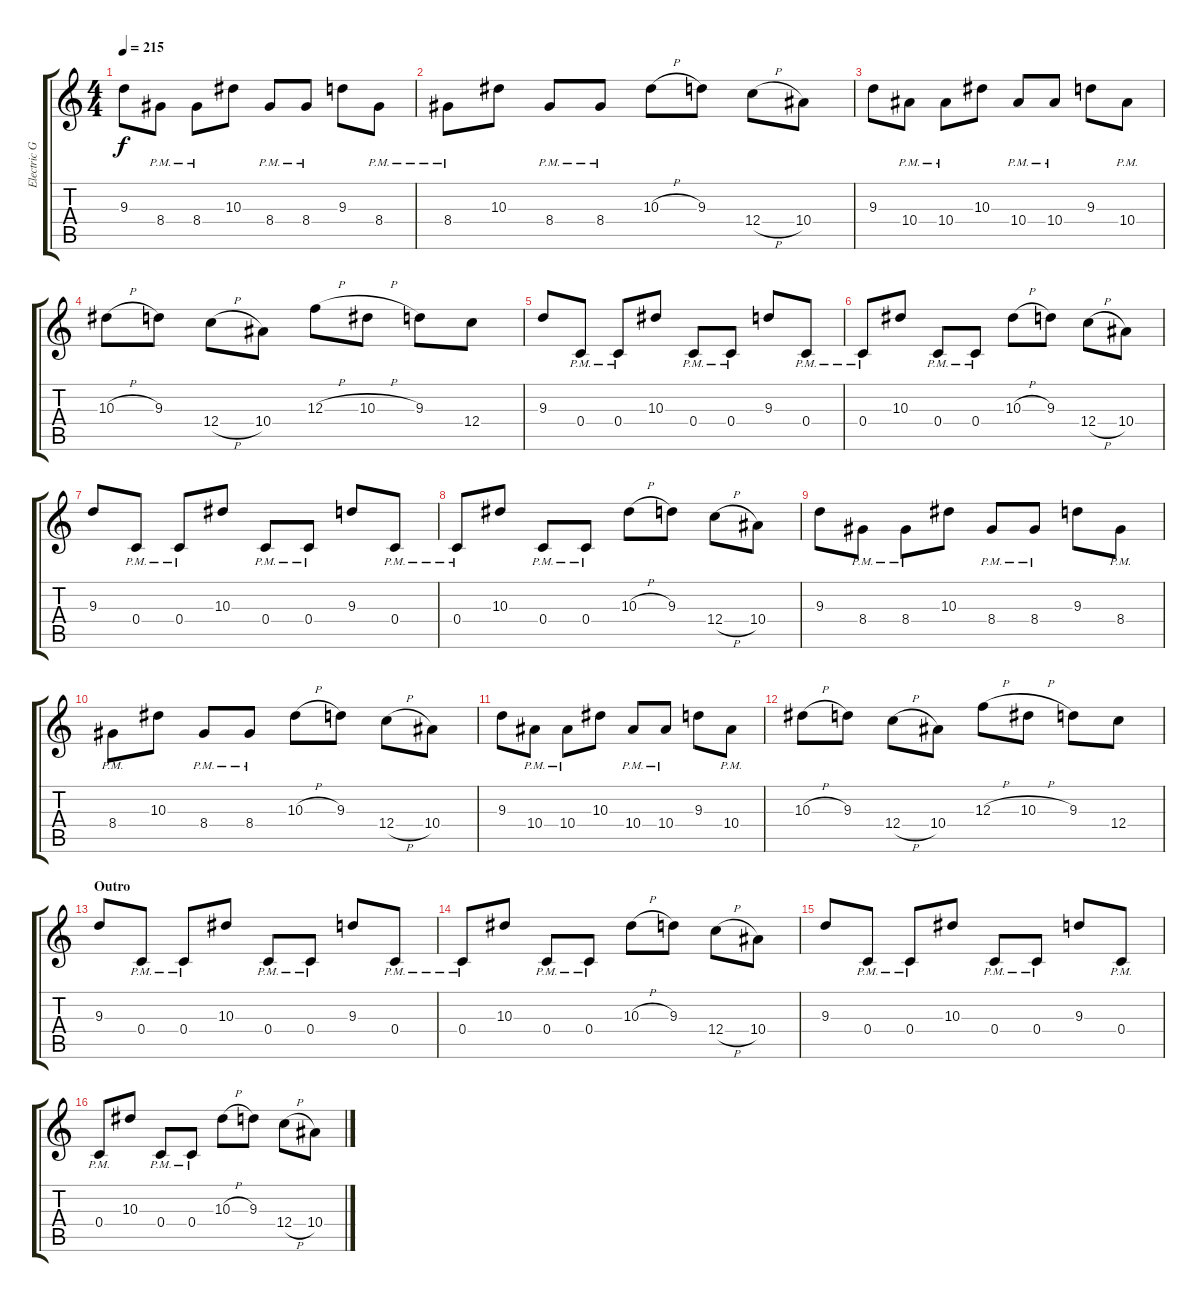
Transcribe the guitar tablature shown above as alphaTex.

\track ("Electric Guitar" "Electric G") {instrument distortionguitar}
\staff {score tabs}
\tuning (D4 A3 F3 C3 G2 C2) {hide}
\ts (4 4)
\tempo 215
\clef g2
\ks c
9.3.8{dy f} 8.4{pm}.8 8.4{pm}.8 10.3.8 8.4{pm}.8 8.4{pm}.8 9.3.8 8.4{pm}.8 |
8.4{pm}.8 10.3.8 8.4{pm}.8 8.4{pm}.8 10.3{h}.8 9.3.8 12.4{h}.8 10.4.8 |
9.3.8 10.4{pm}.8 10.4{pm}.8 10.3.8 10.4{pm}.8 10.4{pm}.8 9.3.8 10.4{pm}.8 |
10.3{h}.8 9.3.8 12.4{h}.8 10.4.8 12.3{h}.8 10.3{h}.8 9.3.8 12.4.8 |
9.3.8 0.4{pm}.8 0.4{pm}.8 10.3.8 0.4{pm}.8 0.4{pm}.8 9.3.8 0.4{pm}.8 |
0.4{pm}.8 10.3.8 0.4{pm}.8 0.4{pm}.8 10.3{h}.8 9.3.8 12.4{h}.8 10.4.8 |
9.3.8 0.4{pm}.8 0.4{pm}.8 10.3.8 0.4{pm}.8 0.4{pm}.8 9.3.8 0.4{pm}.8 |
0.4{pm}.8 10.3.8 0.4{pm}.8 0.4{pm}.8 10.3{h}.8 9.3.8 12.4{h}.8 10.4.8 |
9.3.8 8.4{pm}.8 8.4{pm}.8 10.3.8 8.4{pm}.8 8.4{pm}.8 9.3.8 8.4{pm}.8 |
8.4{pm}.8 10.3.8 8.4{pm}.8 8.4{pm}.8 10.3{h}.8 9.3.8 12.4{h}.8 10.4.8 |
9.3.8 10.4{pm}.8 10.4{pm}.8 10.3.8 10.4{pm}.8 10.4{pm}.8 9.3.8 10.4{pm}.8 |
10.3{h}.8 9.3.8 12.4{h}.8 10.4.8 12.3{h}.8 10.3{h}.8 9.3.8 12.4.8 |
\section ("" "Outro")
9.3.8 0.4{pm}.8 0.4{pm}.8 10.3.8 0.4{pm}.8 0.4{pm}.8 9.3.8 0.4{pm}.8 |
0.4{pm}.8 10.3.8 0.4{pm}.8 0.4{pm}.8 10.3{h}.8 9.3.8 12.4{h}.8 10.4.8 |
9.3.8 0.4{pm}.8 0.4{pm}.8 10.3.8 0.4{pm}.8 0.4{pm}.8 9.3.8 0.4{pm}.8 |
0.4{pm}.8 10.3.8 0.4{pm}.8 0.4{pm}.8 10.3{h}.8 9.3.8 12.4{h}.8 10.4.8
